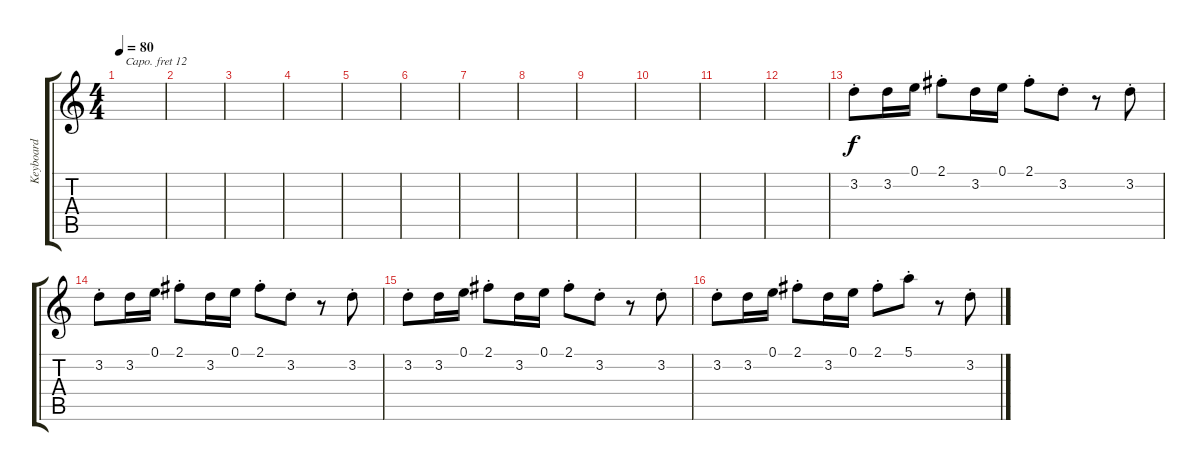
\track ("Keyboard" "Keyboard") {instrument pad3polysynth}
\staff {score tabs}
\capo 12
\tuning (E4 B3 G3 D3 A2 E2) {hide}
\ts (4 4)
\tempo 80
\clef g2
\ks c
|
|
|
|
|
|
|
|
|
|
|
|
3.2{st}.8 3.2.16 0.1.16 2.1{st}.8 3.2.16 0.1.16 2.1{st}.8 3.2{st}.8 r.8 3.2{st}.8 |
3.2{st}.8 3.2.16 0.1.16 2.1{st}.8 3.2.16 0.1.16 2.1{st}.8 3.2{st}.8 r.8 3.2{st}.8 |
3.2{st}.8 3.2.16 0.1.16 2.1{st}.8 3.2.16 0.1.16 2.1{st}.8 3.2{st}.8 r.8 3.2{st}.8 |
3.2{st}.8 3.2.16 0.1.16 2.1{st}.8 3.2.16 0.1.16 2.1{st}.8 5.1{st}.8 r.8 3.2{st}.8
